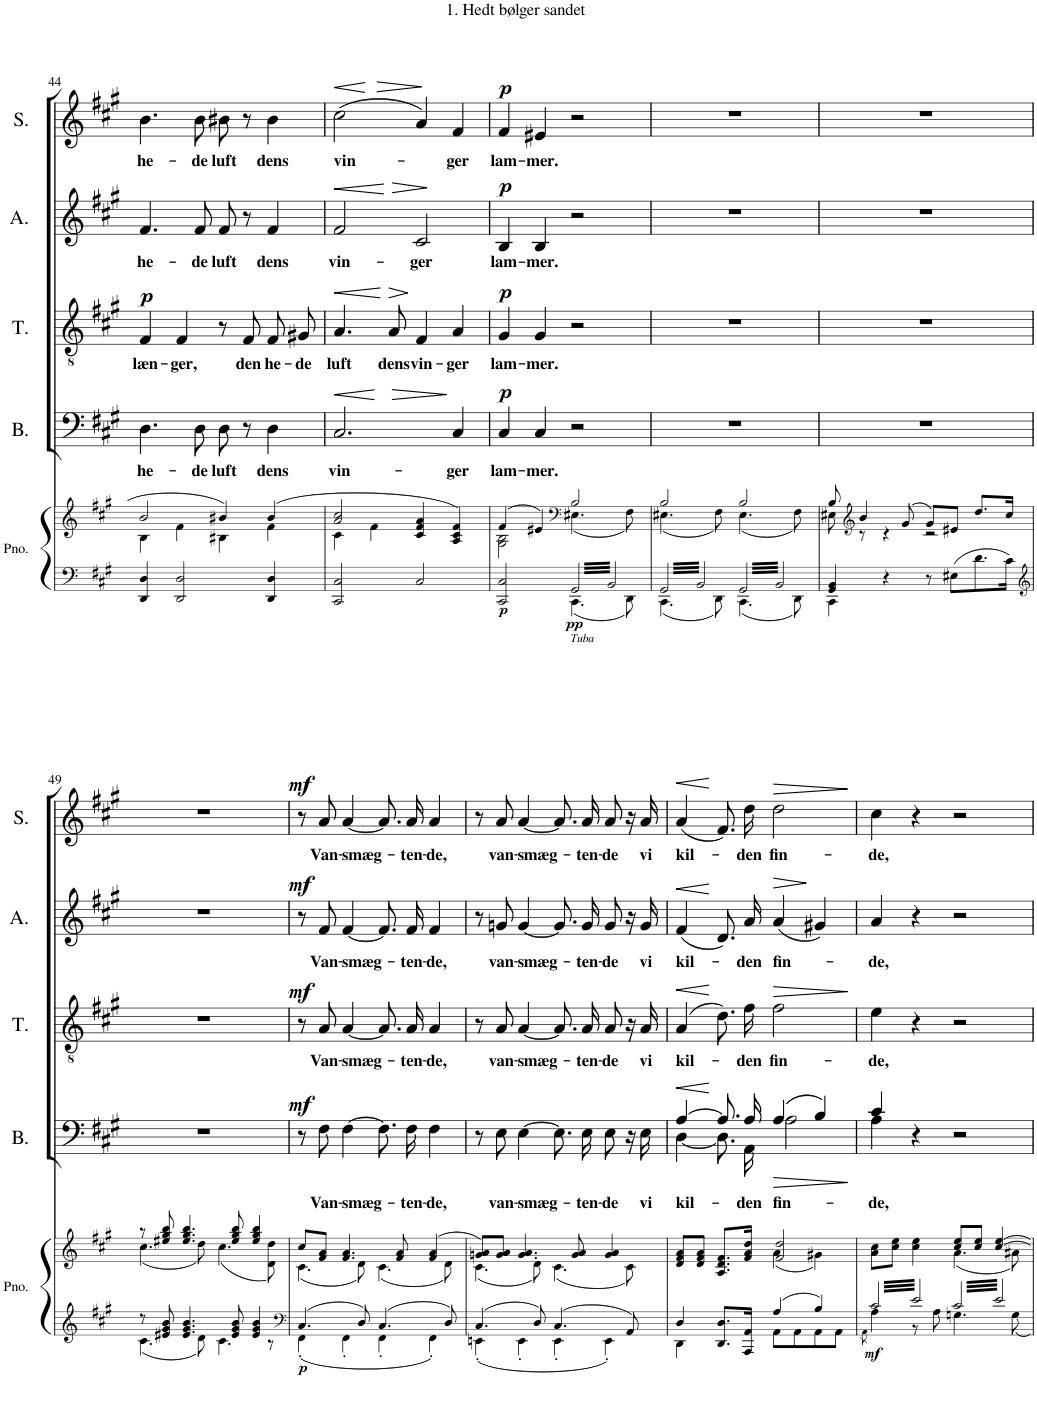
**kern	**kern	**dynam	**kern	**text	**dynam	**kern	**text	**dynam	**kern	**text	**dynam	**kern	**text	**dynam
*part5	*part5	*part5	*part4	*part4	*part4	*part3	*part3	*part3	*part2	*part2	*part2	*part1	*part1	*part1
*staff6	*staff5	*staff5/6	*staff4	*staff4	*staff4	*staff3	*staff3	*staff3	*staff2	*staff2	*staff2	*staff1	*staff1	*staff1
*I"Piano	*	*	*I"Bass	*	*	*I"Tenor	*	*	*I"Alto	*	*	*I"Soprano	*	*
*I'Pno.	*	*	*I'B.	*	*	*I'T.	*	*	*I'A.	*	*	*I'S.	*	*
!!LO:PB:g=z
*clefF4	*clefG2	*	*clefF4	*	*	*clefGv2	*	*	*clefG2	*	*	*clefG2	*	*
*k[f#c#g#]	*k[f#c#g#]	*	*k[f#c#g#]	*	*	*k[f#c#g#]	*	*	*k[f#c#g#]	*	*	*k[f#c#g#]	*	*
*M4/4	*M4/4	*	*M4/4	*	*	*M4/4	*	*	*M4/4	*	*	*M4/4	*	*
*met(c)	*met(c)	*	*met(c)	*	*	*met(c)	*	*	*met(c)	*	*	*met(c)	*	*
=44	=44	=44	=44	=44	=44	=44	=44	=44	=44	=44	=44	=44	=44	=44
*	*^	*	*	*	*	*	*	*	*	*	*	*	*	*
!	!	!	!	!	!LO:LY:b	!	!	!LO:LY:b	!LO:DY:a	!	!LO:LY:b	!	!	!LO:LY:b	!
4DD/ 4D/	2b/	4B\	.	4.D\	he-	.	4F#/	læn-	p	4.f#/	he-	.	4.b\	he-	.
!	!	!	!	!	!	!	!	!LO:LY:b	!	!	!	!	!	!	!
2DD/ 2D/	.	4f#\	.	.	.	.	4F#/	-ger,	.	.	.	.	.	.	.
!	!	!	!	!	!LO:LY:b	!	!	!	!	!	!LO:LY:b	!	!	!LO:LY:b	!
.	.	.	.	8D\	-de	.	.	.	.	8f#/	-de	.	8b\	-de	.
!	!	!	!	!	!LO:LY:b	!	!	!	!	!	!LO:LY:b	!	!	!LO:LY:b	!
.	4b#X/	4B#X\	.	8D\	luft	.	8r	.	.	8f#/	luft	.	8b#X\	luft	.
!	!	!	!	!	!	!	!	!LO:LY:b	!	!	!	!	!	!	!
.	.	.	.	8r	.	.	8F#/	den	.	8r	.	.	8r	.	.
!	!	!	!	!	!LO:LY:b	!	!	!LO:LY:b	!	!	!LO:LY:b	!	!	!LO:LY:b	!
4DD/ 4D/	(4b#/	4f#\	.	4D\	dens	.	8F#/L	he-	.	4f#/	dens	.	4b#\	dens	.
!	!	!	!	!	!	!	!	!LO:LY:b	!	!	!	!	!	!	!
.	.	.	.	.	.	.	8G#X/J	-de	.	.	.	.	.	.	.
=45	=45	=45	=45	=45	=45	=45	=45	=45	=45	=45	=45	=45	=45	=45	=45
!	!	!	!	!	!LO:LY:b	!LO:HP:b	!	!	!	!	!	!	!	!	!
!	!	!	!	!	!	!LO:HP:n=1:b	!	!LO:LY:b	!LO:HP:b	!	!LO:LY:b	!LO:HP:b	!	!	!
!	!	!	!	!	!	!	!	!	!	!	!	!LO:HP:n=1:b	!	!LO:LY:b	!LO:HP:b
!	!	!	!	!	!	!	!	!	!	!	!	!	!	!	!LO:HP:n=1:b
2CC#/ 2C#/	2a/ 2cc#/	4c#\	.	2.C#/	vin-	< >	4.A/	luft	<	2f#/	vin-	< >	(2cc#\	vin-	< >
.	.	4f#\	.	.	.	.	.	.	.	.	.	.	.	.	.
!	!	!	!	!	!	!	!	!LO:LY:b	!LO:HP:n=1:b	!	!	!	!	!	!
.	.	.	.	.	.	.	8A/	dens	[ >	.	.	.	.	.	.
!	!	!	!	!	!	!	!	!LO:LY:b	!	!	!LO:LY:b	!	!	!	!
2C#/	4c#/ 4f#/ 4a/	2ryy	.	.	.	.	4F#/	vin-	]	2c#/	-ger	[	4a/)	.	[
!	!	!	!	!	!LO:LY:b	!	!	!LO:LY:b	!	!	!	!	!	!LO:LY:b	!
.	4A/ 4c#/ 4f#/)	.	.	4C#/	-ger	[	4A/	-ger	.	.	.	.	4f#/	-ger	]
*	*v	*v	*	*	*	*	*	*	*	*	*	*	*	*	*
.	.	.	.	.	]	.	.	.	.	.	]	.	.	.
=46	=46	=46	=46	=46	=46	=46	=46	=46	=46	=46	=46	=46	=46	=46
*^	*^	*	*	*	*	*	*	*	*	*	*	*	*	*
!	!	!	!	!LO:DY:b=2	!	!LO:LY:b	!LO:DY:a	!	!LO:LY:b	!LO:DY:a	!	!LO:LY:b	!LO:DY:a	!	!LO:LY:b	!LO:DY:a
2CC#/ 2C#/	2ryy	(4f#/	2G#\ 2B\	p	4C#/	lam-	p	4G#/	lam-	p	4B/	lam-	p	4f#/	lam-	p
!	!	!	!	!	!	!LO:LY:b	!	!	!LO:LY:b	!	!	!LO:LY:b	!	!	!LO:LY:b	!
.	.	4e#X/)	.	.	4C#/	-mer.	.	4G#/	-mer.	.	4B/	-mer.	.	4e#X/	-mer.	.
*	*	*clefF4	*	*	*	*	*	*	*	*	*	*	*	*	*	*
!LO:TX:b:i:t=Tuba	!	!	!	!	!	!	!	!	!	!	!	!	!	!	!	!
!	!	!	!	!LO:DY:b=2	!	!	!	!	!	!	!	!	!	!	!	!
6.GG#/	4.CC#\	2B/	(4.E#X\	pp	2r	.	.	2r	.	.	2r	.	.	2r	.	.
6.BB/	.	.	.	.	.	.	.	.	.	.	.	.	.	.	.	.
.	8DD\	.	8F#\)	.	.	.	.	.	.	.	.	.	.	.	.	.
=47	=47	=47	=47	=47	=47	=47	=47	=47	=47	=47	=47	=47	=47	=47	=47	=47
6.GG#/	4.CC#\	2B/	(4.E#X\	.	1r	.	.	1r	.	.	1r	.	.	1r	.	.
6.BB/	.	.	.	.	.	.	.	.	.	.	.	.	.	.	.	.
.	8DD\	.	8F#\)	.	.	.	.	.	.	.	.	.	.	.	.	.
6.GG#/	4.CC#\	2B/	(4.E#\	.	.	.	.	.	.	.	.	.	.	.	.	.
6.BB/	.	.	.	.	.	.	.	.	.	.	.	.	.	.	.	.
.	8DD\	.	8F#\)	.	.	.	.	.	.	.	.	.	.	.	.	.
=48	=48	=48	=48	=48	=48	=48	=48	=48	=48	=48	=48	=48	=48	=48	=48	=48
4GG#/ 4BB/	4CC#\	8B/	8E#X\	.	1r	.	.	1r	.	.	1r	.	.	1r	.	.
*	*	*clefG2	*	*	*	*	*	*	*	*	*	*	*	*	*	*
.	.	4b/	8r	.	.	.	.	.	.	.	.	.	.	.	.	.
4r	4ryy	.	4r	.	.	.	.	.	.	.	.	.	.	.	.	.
.	.	(8g#/	.	.	.	.	.	.	.	.	.	.	.	.	.	.
8r	2ryy	8g#/L)	2r	.	.	.	.	.	.	.	.	.	.	.	.	.
8E#X\L	.	8e#X/J	.	.	.	.	.	.	.	.	.	.	.	.	.	.
8.d\	.	8.dd/L	.	.	.	.	.	.	.	.	.	.	.	.	.	.
16c#\Jk	.	16cc#/Jk	.	.	.	.	.	.	.	.	.	.	.	.	.	.
!!LO:LB:g=z
=49	=49	=49	=49	=49	=49	=49	=49	=49	=49	=49	=49	=49	=49	=49	=49	=49
*clefG2	*	*	*	*	*	*	*	*	*	*	*	*	*	*	*	*
8r	4.c#\	8r	(4.cc#\	.	1r	.	.	1r	.	.	1r	.	.	1r	.	.
8e#X/ 8g#/ 8b/	.	8ee#X/ 8gg#/ 8bb/	.	.	.	.	.	.	.	.	.	.	.	.	.	.
4.e#/ 4.g#/ 4.b/	.	4.ee#/ 4.gg#/ 4.bb/	.	.	.	.	.	.	.	.	.	.	.	.	.	.
.	8d\	.	8dd\)	.	.	.	.	.	.	.	.	.	.	.	.	.
.	4.c#\	.	(4.cc#\	.	.	.	.	.	.	.	.	.	.	.	.	.
8e#/ 8g#/ 8b/	.	8ee#/ 8gg#/ 8bb/	.	.	.	.	.	.	.	.	.	.	.	.	.	.
4e#/ 4g#/ 4b/	.	4ee#/ 4gg#/ 4bb/	.	.	.	.	.	.	.	.	.	.	.	.	.	.
.	8r	.	8d\ 8dd\)	.	.	.	.	.	.	.	.	.	.	.	.	.
=50	=50	=50	=50	=50	=50	=50	=50	=50	=50	=50	=50	=50	=50	=50	=50	=50
*clefF4	*	*	*	*	*	*	*	*	*	*	*	*	*	*	*	*
!	!	!	!	!LO:DY:b=2	!	!	!LO:DY:a	!	!	!LO:DY:a	!	!	!LO:DY:a	!	!	!LO:DY:a
4.C#/	4FF#'\	8cc#/L	(4.c#\	p	8r	.	mf	8r	.	mf	8r	.	mf	8r	.	mf
!	!	!	!	!	!	!LO:LY:b	!	!	!LO:LY:b	!	!	!LO:LY:b	!	!	!LO:LY:b	!
.	.	8f#/ 8a/J	.	.	8F#\	Van-	.	8A/	Van-	.	8f#/	Van-	.	8a/	Van-	.
!	!	!	!	!	!	!LO:LY:b	!	!	!LO:LY:b	!	!	!LO:LY:b	!	!	!LO:LY:b	!
.	4FF#'\	4.f#/ 4.a/	.	.	[4F#\	-smæg-	.	[4A/	-smæg-	.	[4f#/	-smæg-	.	[4a/	-smæg-	.
8D/	.	.	8d\)	.	.	.	.	.	.	.	.	.	.	.	.	.
4.C#/	4FF#'\	.	(4.c#\	.	8.F#\L]	.	.	8.A/L]	.	.	8.f#/L]	.	.	8.a/L]	.	.
.	.	8f#/ 8a/	.	.	.	.	.	.	.	.	.	.	.	.	.	.
!	!	!	!	!	!	!LO:LY:b	!	!	!LO:LY:b	!	!	!LO:LY:b	!	!	!LO:LY:b	!
.	.	.	.	.	16F#\Jk	-ten-	.	16A/Jk	-ten-	.	16f#/Jk	-ten-	.	16a/Jk	-ten-	.
!	!	!	!	!	!	!LO:LY:b	!	!	!LO:LY:b	!	!	!LO:LY:b	!	!	!LO:LY:b	!
.	4FF#'\	(4f#/ 4a/	.	.	4F#\	-de,	.	4A/	-de,	.	4f#/	-de,	.	4a/	-de,	.
8D/	.	.	8d\)	.	.	.	.	.	.	.	.	.	.	.	.	.
=51	=51	=51	=51	=51	=51	=51	=51	=51	=51	=51	=51	=51	=51	=51	=51	=51
4.C#/	4EEn'\	8gn/ 8a/L)	(4.c#\	.	8r	.	.	8r	.	.	8r	.	.	8r	.	.
!	!	!	!	!	!	!LO:LY:b	!	!	!LO:LY:b	!	!	!LO:LY:b	!	!	!LO:LY:b	!
.	.	8g/ 8a/J	.	.	8E\	van-	.	8A/	van-	.	8gn/	van-	.	8a/	van-	.
!	!	!	!	!	!	!LO:LY:b	!	!	!LO:LY:b	!	!	!LO:LY:b	!	!	!LO:LY:b	!
.	4EE'\	4.g/ 4.a/	.	.	[4E\	-smæg-	.	[4A/	-smæg-	.	[4g/	-smæg-	.	[4a/	-smæg-	.
8D/	.	.	8d\)	.	.	.	.	.	.	.	.	.	.	.	.	.
4.C#/	4EE'\	.	(4.c#\	.	8.E\L]	.	.	8.A/L]	.	.	8.g/L]	.	.	8.a/L]	.	.
.	.	8g/ 8a/	.	.	.	.	.	.	.	.	.	.	.	.	.	.
!	!	!	!	!	!	!LO:LY:b	!	!	!LO:LY:b	!	!	!LO:LY:b	!	!	!LO:LY:b	!
.	.	.	.	.	16E\Jk	-ten-	.	16A/Jk	-ten-	.	16g/Jk	-ten-	.	16a/Jk	-ten-	.
!	!	!	!	!	!	!LO:LY:b	!	!	!LO:LY:b	!	!	!LO:LY:b	!	!	!LO:LY:b	!
.	4EE'\	4g/ 4a/	.	.	8E\	-de	.	8A/	-de	.	8g/	-de	.	8a/	-de	.
8AA/	.	.	8c#\)	.	16r	.	.	16r	.	.	16r	.	.	16r	.	.
!	!	!	!	!	!	!LO:LY:b	!	!	!LO:LY:b	!	!	!LO:LY:b	!	!	!LO:LY:b	!
.	.	.	.	.	16E\	vi	.	16A/	vi	.	16g/	vi	.	16a/	vi	.
=52	=52	=52	=52	=52	=52	=52	=52	=52	=52	=52	=52	=52	=52	=52	=52	=52
!	!	!	!	!	!	!LO:LY:b	!LO:HP:b	!	!LO:LY:b	!LO:HP:b	!	!LO:LY:b	!LO:HP:b	!	!LO:LY:b	!LO:HP:b
*	*	*	*	*	*^	*	*	*	*	*	*	*	*	*	*	*
4D/	4DD\	8d/ 8f#/ 8a/L	2ryy	.	[4A/	[4D\	kil-	<	(4A/	kil-	<	(4f#/	kil-	<	(4a/	kil-	<
.	.	8d/ 8f#/ 8a/J	.	.	.	.	.	.	.	.	.	.	.	.	.	.	.
8.DD/ 8.D/L	4ryy	8.A/ 8.d/ 8.f#/L	.	.	8.A/L]	8.D\L]	.	[	8.d\L)	.	[	8.d/L)	.	[	8.f#/L)	.	[
!	!	!	!	!	!	!	!LO:LY:b	!	!	!LO:LY:b	!	!	!LO:LY:b	!	!	!LO:LY:b	!
16AAA/ 16AA/Jk	.	16f#/ 16a/ 16dd/Jk	.	.	16A/Jk	16AA\Jk	-den	.	16f#\Jk	-den	.	16a/Jk	-den	.	16dd/Jk	-den	.
!	!	!	!	!	!	!	!LO:LY:b	!LO:HP:b	!	!LO:LY:b	!LO:HP:b	!	!LO:LY:b	!LO:HP:b	!	!LO:LY:b	!LO:HP:b
4A/	8AA\L	2f#/ 2dd/	(4a\	.	(4A/	2A\	fin-	>	2f#\	fin-	>	(4a/	fin-	>	2dd\	fin-	>
.	8AA\	.	.	.	.	.	.	.	.	.	.	.	.	.	.	.	.
4B/	8AA\	.	4g#X\)	.	4B/)	.	.	.	.	.	.	4g#X/)	.	]	.	.	.
.	8AA\J	.	.	.	.	.	.	.	.	.	.	.	.	.	.	.	.
*v	*v	*	*	*	*v	*v	*	*	*	*	*	*	*	*	*	*	*
*	*v	*v	*	*	*	*	*	*	*	*	*	*	*	*	*
.	.	.	.	.	]	.	.	]	.	.	.	.	.	]
=53	=53	=53	=53	=53	=53	=53	=53	=53	=53	=53	=53	=53	=53	=53
*^	*	*	*	*	*	*	*	*	*	*	*	*	*	*
.	8qAA\	.	.	.	.	.	.	.	.	.	.	.	.	.	.
*	*	*^	*	*	*	*	*	*	*	*	*	*	*	*	*
!	!	!	!	!LO:DY:b=2	!	!LO:LY:b	!	!	!LO:LY:b	!	!	!LO:LY:b	!	!	!LO:LY:b	!
*	*	*	*	*	*^	*	*	*	*	*	*	*	*	*	*	*
6.c#/	4A\	8a\ 8cc#\L	2ryy	mf	4c#/	4A\	-de,	.	4e\	-de,	.	4a/	-de,	.	4cc#\	-de,	.
.	.	8cc#\ 8ee\J	.	.	.	.	.	.	.	.	.	.	.	.	.	.	.
6.e/	8r	4cc#\ 4ee\	.	.	4r	4ryy	.	.	4r	.	.	4r	.	.	4r	.	.
.	8A\	.	.	.	.	.	.	.	.	.	.	.	.	.	.	.	.
6.c#/	4.Gn\	8cc#/ 8ee/L	(4.a\	.	2r	2ryy	.	.	2r	.	.	2r	.	.	2r	.	.
.	.	8cc#/ 8ee/J	.	.	.	.	.	.	.	.	.	.	.	.	.	.	.
6.e/	.	[4cc#/ [4ee/	.	.	.	.	.	.	.	.	.	.	.	.	.	.	.
.	8G\	.	8a#X\)	.	.	.	.	.	.	.	.	.	.	.	.	.	.
*v	*v	*	*	*	*v	*v	*	*	*	*	*	*	*	*	*	*	*
*	*v	*v	*	*	*	*	*	*	*	*	*	*	*	*	*
=	=	=	=	=	=	=	=	=	=	=	=	=	=	=
*-	*-	*-	*-	*-	*-	*-	*-	*-	*-	*-	*-	*-	*-	*-
